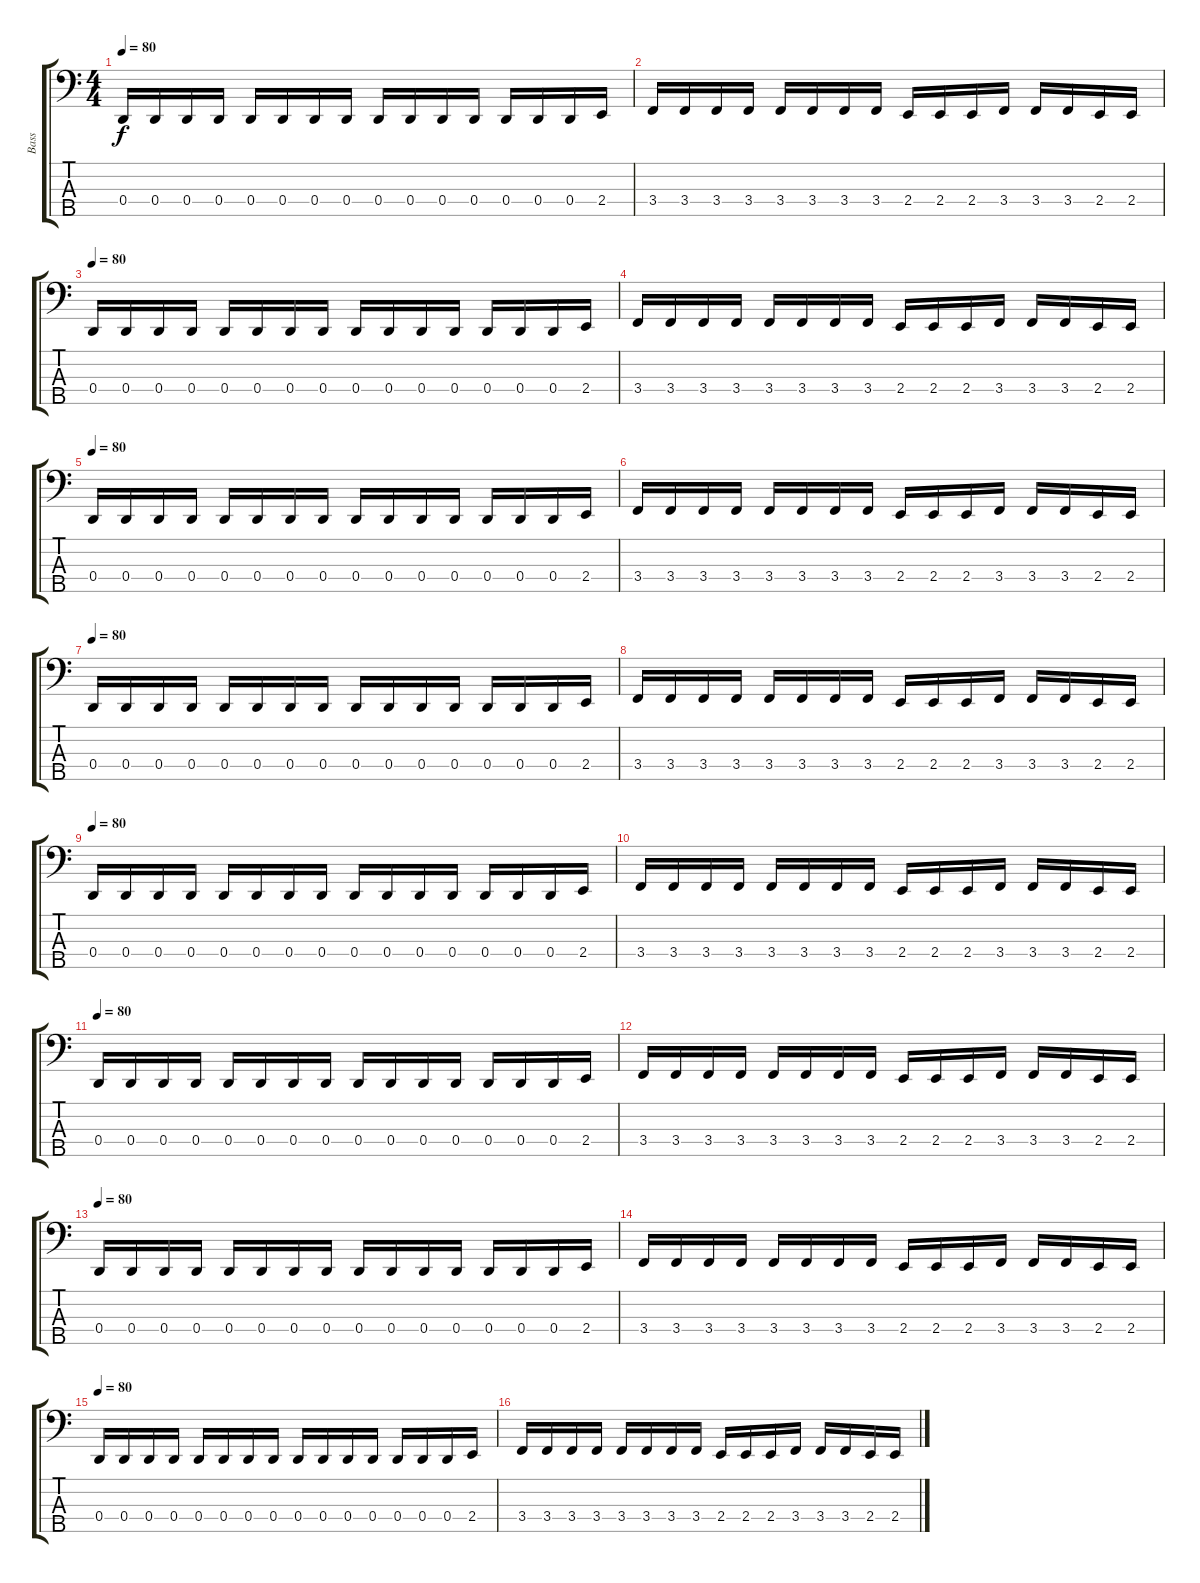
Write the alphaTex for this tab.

\track ("Bass" "Bass") {instrument electricbassfinger}
\staff {score tabs}
\tuning (F2 C2 G1 D1 A0) {hide}
\ts (4 4)
\tempo 80
\clef f4
\ks c
0.4.16{dy f} 0.4.16 0.4.16 0.4.16 0.4.16 0.4.16 0.4.16 0.4.16 0.4.16 0.4.16 0.4.16 0.4.16 0.4.16 0.4.16 0.4.16 2.4.16 |
3.4.16 3.4.16 3.4.16 3.4.16 3.4.16 3.4.16 3.4.16 3.4.16 2.4.16 2.4.16 2.4.16 3.4.16 3.4.16 3.4.16 2.4.16 2.4.16 |
\tempo 80
0.4.16 0.4.16 0.4.16 0.4.16 0.4.16 0.4.16 0.4.16 0.4.16 0.4.16 0.4.16 0.4.16 0.4.16 0.4.16 0.4.16 0.4.16 2.4.16 |
3.4.16 3.4.16 3.4.16 3.4.16 3.4.16 3.4.16 3.4.16 3.4.16 2.4.16 2.4.16 2.4.16 3.4.16 3.4.16 3.4.16 2.4.16 2.4.16 |
\tempo 80
0.4.16 0.4.16 0.4.16 0.4.16 0.4.16 0.4.16 0.4.16 0.4.16 0.4.16 0.4.16 0.4.16 0.4.16 0.4.16 0.4.16 0.4.16 2.4.16 |
3.4.16 3.4.16 3.4.16 3.4.16 3.4.16 3.4.16 3.4.16 3.4.16 2.4.16 2.4.16 2.4.16 3.4.16 3.4.16 3.4.16 2.4.16 2.4.16 |
\tempo 80
0.4.16 0.4.16 0.4.16 0.4.16 0.4.16 0.4.16 0.4.16 0.4.16 0.4.16 0.4.16 0.4.16 0.4.16 0.4.16 0.4.16 0.4.16 2.4.16 |
3.4.16 3.4.16 3.4.16 3.4.16 3.4.16 3.4.16 3.4.16 3.4.16 2.4.16 2.4.16 2.4.16 3.4.16 3.4.16 3.4.16 2.4.16 2.4.16 |
\tempo 80
0.4.16 0.4.16 0.4.16 0.4.16 0.4.16 0.4.16 0.4.16 0.4.16 0.4.16 0.4.16 0.4.16 0.4.16 0.4.16 0.4.16 0.4.16 2.4.16 |
3.4.16 3.4.16 3.4.16 3.4.16 3.4.16 3.4.16 3.4.16 3.4.16 2.4.16 2.4.16 2.4.16 3.4.16 3.4.16 3.4.16 2.4.16 2.4.16 |
\tempo 80
0.4.16 0.4.16 0.4.16 0.4.16 0.4.16 0.4.16 0.4.16 0.4.16 0.4.16 0.4.16 0.4.16 0.4.16 0.4.16 0.4.16 0.4.16 2.4.16 |
3.4.16 3.4.16 3.4.16 3.4.16 3.4.16 3.4.16 3.4.16 3.4.16 2.4.16 2.4.16 2.4.16 3.4.16 3.4.16 3.4.16 2.4.16 2.4.16 |
\tempo 80
0.4.16 0.4.16 0.4.16 0.4.16 0.4.16 0.4.16 0.4.16 0.4.16 0.4.16 0.4.16 0.4.16 0.4.16 0.4.16 0.4.16 0.4.16 2.4.16 |
3.4.16 3.4.16 3.4.16 3.4.16 3.4.16 3.4.16 3.4.16 3.4.16 2.4.16 2.4.16 2.4.16 3.4.16 3.4.16 3.4.16 2.4.16 2.4.16 |
\tempo 80
0.4.16 0.4.16 0.4.16 0.4.16 0.4.16 0.4.16 0.4.16 0.4.16 0.4.16 0.4.16 0.4.16 0.4.16 0.4.16 0.4.16 0.4.16 2.4.16 |
3.4.16 3.4.16 3.4.16 3.4.16 3.4.16 3.4.16 3.4.16 3.4.16 2.4.16 2.4.16 2.4.16 3.4.16 3.4.16 3.4.16 2.4.16 2.4.16
